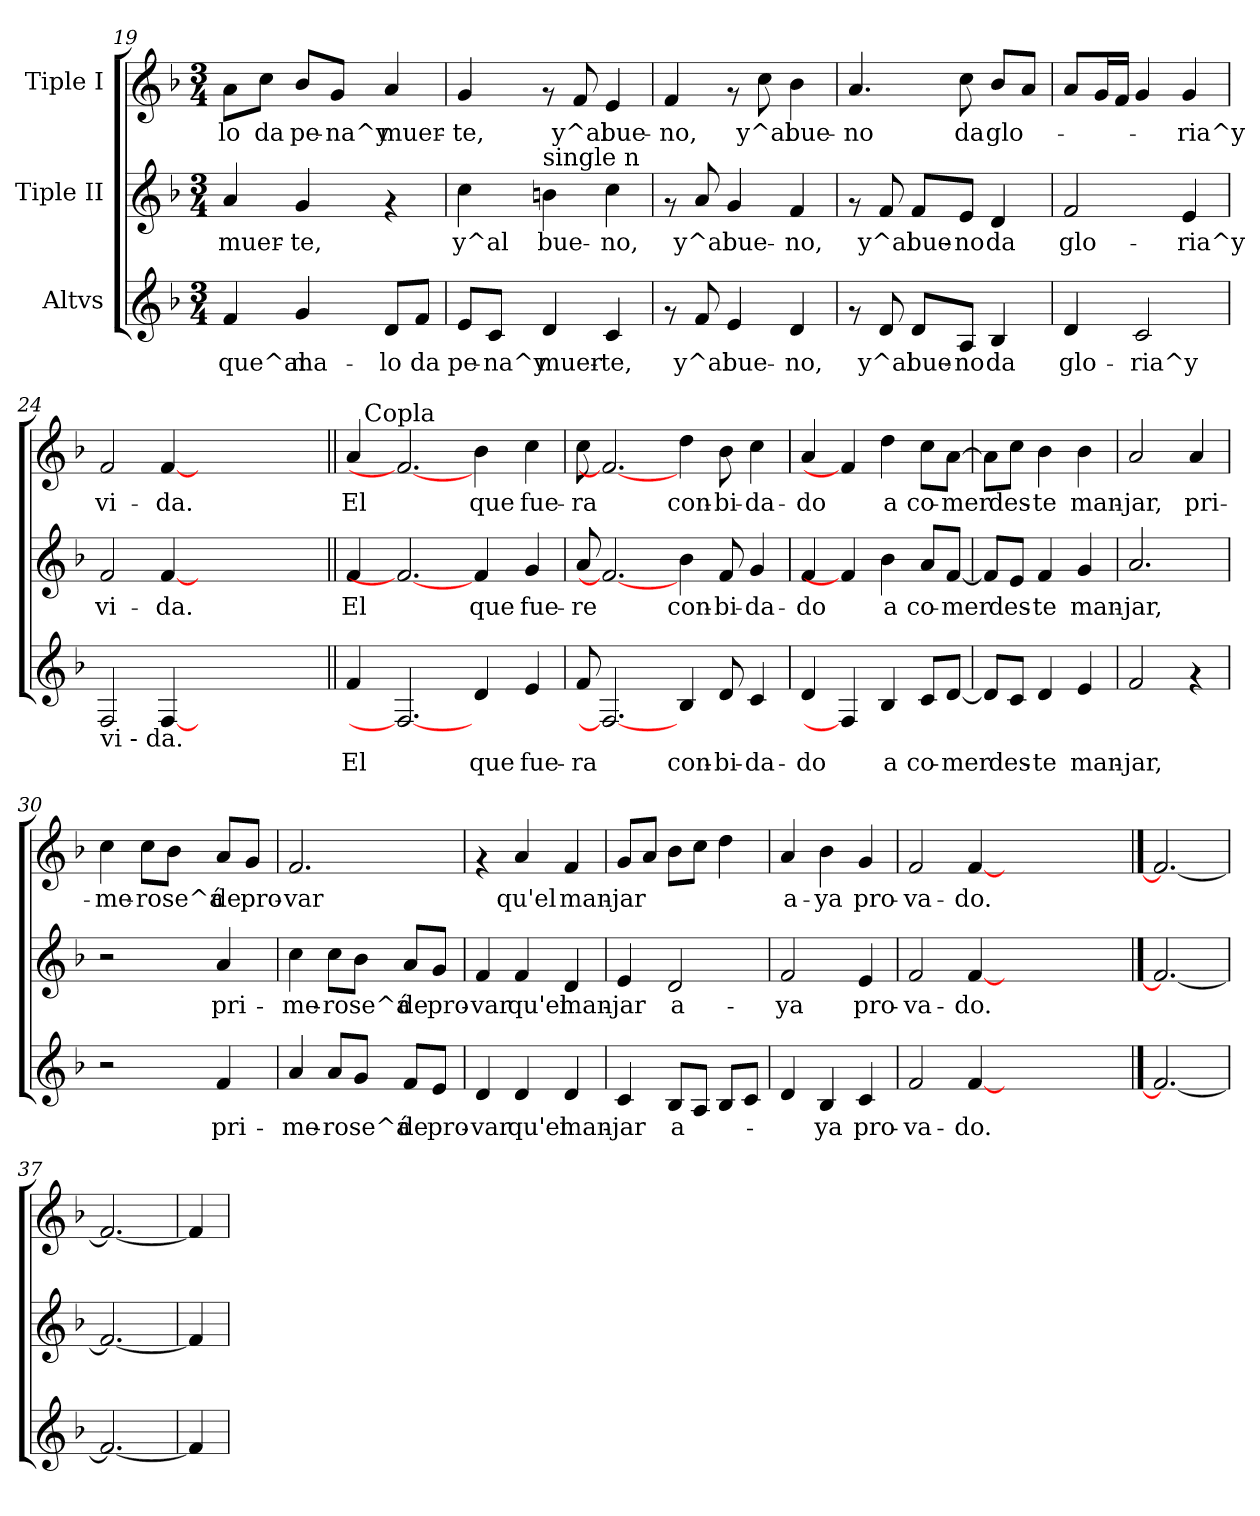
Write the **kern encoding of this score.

**kern	**text	**kern	**text	**kern	**text
*part3	*part3	*part2	*part2	*part1	*part1
*staff3	*staff3	*staff2	*staff2	*staff1	*staff1
*I"Altvs	*	*I"Tiple II	*	*I"Tiple I	*
*clefG2	*	*clefG2	*	*clefG2	*
*k[b-]	*	*k[b-]	*	*k[b-]	*
*F:	*	*F:	*	*F:	*
*M3/4	*	*M3/4	*	*M3/4	*
=19	=19	=19	=19	=19	=19
!	!LO:LY:b	!	!LO:LY:b	!	!LO:LY:b
4f/	que^al	4a/	muer-	8a\L	-lo
!	!	!	!	!	!LO:LY:b
.	.	.	.	8cc\J	da
!	!LO:LY:b	!	!LO:LY:b	!	!LO:LY:b
4g/	ma-	4g/	-te,	8b-/L	pe-
!	!	!	!	!	!LO:LY:b
.	.	.	.	8g/J	-na^y
!	!LO:LY:b	!	!	!	!LO:LY:b
8d/L	-lo	4rf	.	4a/	muer-
!	!LO:LY:b	!	!	!	!
8f/J	da	.	.	.	.
=20	=20	=20	=20	=20	=20
!	!LO:LY:b	!	!LO:LY:b	!	!LO:LY:b
8e/L	pe-	4cc\	y^al	4g/	-te,
!	!LO:LY:b	!	!	!	!
8c/J	-na^y	.	.	.	.
!	!	!LO:TX:a:t=single n	!	!	!
!	!LO:LY:b	!	!LO:LY:b	!	!
4d/	muer-	4b\	bue-	8rf	.
!	!	!	!	!	!LO:LY:b
.	.	.	.	8f/	y^al
!	!LO:LY:b	!	!LO:LY:b	!	!LO:LY:b
4c/	-te,	4cc\	-no,	4e/	bue-
!!LO:LB:g=z
=21	=21	=21	=21	=21	=21
!	!	!	!	!	!LO:LY:b
8rf	.	8rf	.	4f/	-no,
!	!LO:LY:b	!	!LO:LY:b	!	!
8f/	y^al	8a/	y^al	.	.
!	!LO:LY:b	!	!LO:LY:b	!	!
4e/	bue-	4g/	bue-	8rf	.
!	!	!	!	!	!LO:LY:b
.	.	.	.	8cc\	y^al
!	!LO:LY:b	!	!LO:LY:b	!	!LO:LY:b
4d/	-no,	4f/	-no,	4b-\	bue-
=22	=22	=22	=22	=22	=22
!	!	!	!	!	!LO:LY:b
8rf	.	8rf	.	4.a/	-no
!	!LO:LY:b	!	!LO:LY:b	!	!
8d/	y^al	8f/	y^al	.	.
!	!LO:LY:b	!	!LO:LY:b	!	!
8d/L	bue-	8f/L	bue-	.	.
!	!LO:LY:b	!	!LO:LY:b	!	!LO:LY:b
8A/J	-no	8e/J	-no	8cc\	da
!	!LO:LY:b	!	!LO:LY:b	!	!LO:LY:b
4B-/	da	4d/	da	8b-/L	glo-
.	.	.	.	8a/J	.
=23	=23	=23	=23	=23	=23
!	!LO:LY:b	!	!LO:LY:b	!	!
4d/	glo-	2f/	glo-	8a/L	.
.	.	.	.	16g/L	.
.	.	.	.	16f/JJ	.
!	!LO:LY:b	!	!	!	!
2c/	-ria^y	.	.	4g/	.
!	!	!	!LO:LY:b	!	!LO:LY:b
.	.	4e/	-ria^y	4g/	-ria^y
=24	=24	=24	=24	=24	=24
!LO:TX:b:t=vi - da.	!	!	!	!	!
!	!	!	!LO:LY:b	!	!LO:LY:b
2F/	.	2f/	vi-	2f/	vi-
!	!	!	!LO:LY:b	!	!LO:LY:b
[4F	.	[4f	-da.	[4f	-da.
1..ryy	.	1..ryy	.	1..ryy	.
=25||	=25||	=25||	=25||	=25||	=25||
!	!LO:LY:b	!	!LO:LY:b	!	!LO:LY:b
*	*	*	*	*^	*
4f/	El	4f/	El	4a/	16ryy	El
!	!	!	!	!	!LO:TX:a:t=Copla	!
.	.	.	.	.	1ryy	.
2.F_	.	2.f_	.	2.f_	.	.
!	!LO:LY:b	!	!LO:LY:b	!	!	!LO:LY:b
4d/	que	4f/	que	4b-\	.	que
.	.	.	.	.	4..ryy	.
!	!LO:LY:b	!	!LO:LY:b	!	!	!LO:LY:b
4e/	fue-	4g/	fue-	4cc\	.	fue-
!!LO:LB:g=z
=26	=26	=26	=26	=26	=26	=26
!	!LO:LY:b	!	!LO:LY:b	!	!	!LO:LY:b
*	*	*	*	*v	*v	*
8f/	-ra	8a/	-re	8cc\	-ra
2.F_	.	2.f_	.	2.f_	.
!	!LO:LY:b	!	!LO:LY:b	!	!LO:LY:b
4B-/	con-	4b-\	con-	4dd\	con-
!	!LO:LY:b	!	!LO:LY:b	!	!LO:LY:b
8d/	-bi-	8f/	-bi-	8b-\	-bi-
!	!LO:LY:b	!	!LO:LY:b	!	!LO:LY:b
4c/	-da-	4g/	-da-	4cc\	-da-
=27	=27	=27	=27	=27	=27
!	!LO:LY:b	!	!LO:LY:b	!	!LO:LY:b
4d/	-do	4f/	-do	4a/	-do
4F]	.	4f]	.	4f]	.
!	!LO:LY:b	!	!LO:LY:b	!	!LO:LY:b
4B-/	a	4b-\	a	4dd\	a
!	!LO:LY:b	!	!LO:LY:b	!	!LO:LY:b
8c/L	co-	8a/L	co-	8cc\L	co-
!	!LO:LY:b	!	!LO:LY:b	!	!LO:LY:b
[<8d/J	-mer	[<8f/J	-mer	[>8a\J	-mer
=28	=28	=28	=28	=28	=28
8d/L]	.	8f/L]	.	8a\L]	.
!	!LO:LY:b	!	!LO:LY:b	!	!LO:LY:b
8c/J	des-	8e/J	des-	8cc\J	des-
!	!LO:LY:b	!	!LO:LY:b	!	!LO:LY:b
4d/	-te	4f/	-te	4b-\	-te
!	!LO:LY:b	!	!LO:LY:b	!	!LO:LY:b
4e/	man-	4g/	man-	4b-\	man-
=29	=29	=29	=29	=29	=29
!	!LO:LY:b	!	!LO:LY:b	!	!LO:LY:b
2f/	-jar,	2.a/	-jar,	2a/	-jar,
!	!	!	!	!	!LO:LY:b
4rf	.	.	.	4a/	pri-
=30	=30	=30	=30	=30	=30
!	!	!	!	!	!LO:LY:b
2r	.	2r	.	4cc\	-me-
!	!	!	!	!	!LO:LY:b
.	.	.	.	8cc\L	-ro
!	!	!	!	!	!LO:LY:b
.	.	.	.	8b-\J	se^á
!	!LO:LY:b	!	!LO:LY:b	!	!LO:LY:b
4f/	pri-	4a/	pri-	8a/L	de
!	!	!	!	!	!LO:LY:b
.	.	.	.	8g/J	pro-
!!LO:PB:g=z
=31	=31	=31	=31	=31	=31
!	!LO:LY:b	!	!LO:LY:b	!	!LO:LY:b
4a/	-me-	4cc\	-me-	2.f/	-var
!	!LO:LY:b	!	!LO:LY:b	!	!
8a/L	-ro	8cc\L	-ro	.	.
!	!LO:LY:b	!	!LO:LY:b	!	!
8g/J	se^á	8b-\J	se^á	.	.
!	!LO:LY:b	!	!LO:LY:b	!	!
8f/L	de	8a/L	de	.	.
!	!LO:LY:b	!	!LO:LY:b	!	!
8e/J	pro-	8g/J	pro-	.	.
=32	=32	=32	=32	=32	=32
!	!LO:LY:b	!	!LO:LY:b	!	!
4d/	-var	4f/	-var	4rf	.
!	!LO:LY:b	!	!LO:LY:b	!	!LO:LY:b
4d/	qu'el	4f/	qu'el	4a/	qu'el
!	!LO:LY:b	!	!LO:LY:b	!	!LO:LY:b
4d/	man-	4d/	man-	4f/	man-
=33	=33	=33	=33	=33	=33
!	!LO:LY:b	!	!LO:LY:b	!	!LO:LY:b
4c/	-jar	4e/	-jar	8g/L	-jar
.	.	.	.	8a/J	.
!	!LO:LY:b	!	!LO:LY:b	!	!
8B-/L	a-	2d/	a-	8b-\L	.
8A/J	.	.	.	8cc\J	.
8B-/L	.	.	.	4dd\	.
8c/J	.	.	.	.	.
=34	=34	=34	=34	=34	=34
!	!	!	!LO:LY:b	!	!LO:LY:b
4d/	.	2f/	-ya	4a/	a-
!	!LO:LY:b	!	!	!	!LO:LY:b
4B-/	-ya	.	.	4b-\	-ya
!	!LO:LY:b	!	!LO:LY:b	!	!LO:LY:b
4c/	pro-	4e/	pro-	4g/	pro-
=35	=35	=35	=35	=35	=35
!	!LO:LY:b	!	!LO:LY:b	!	!LO:LY:b
2f/	-va-	2f/	-va-	2f/	-va-
!	!LO:LY:b	!	!LO:LY:b	!	!LO:LY:b
[4f	-do.	[4f	-do.	[4f	-do.
1..ryy	.	1..ryy	.	1..ryy	.
==36	==36	==36	==36	==36	==36
2.f_	.	2.f_	.	2.f_	.
=37	=37	=37	=37	=37	=37
2.f_	.	2.f_	.	2.f_	.
=38	=38	=38	=38	=38	=38
4f]	.	4f]	.	4f]	.
=	=	=	=	=	=
*-	*-	*-	*-	*-	*-
